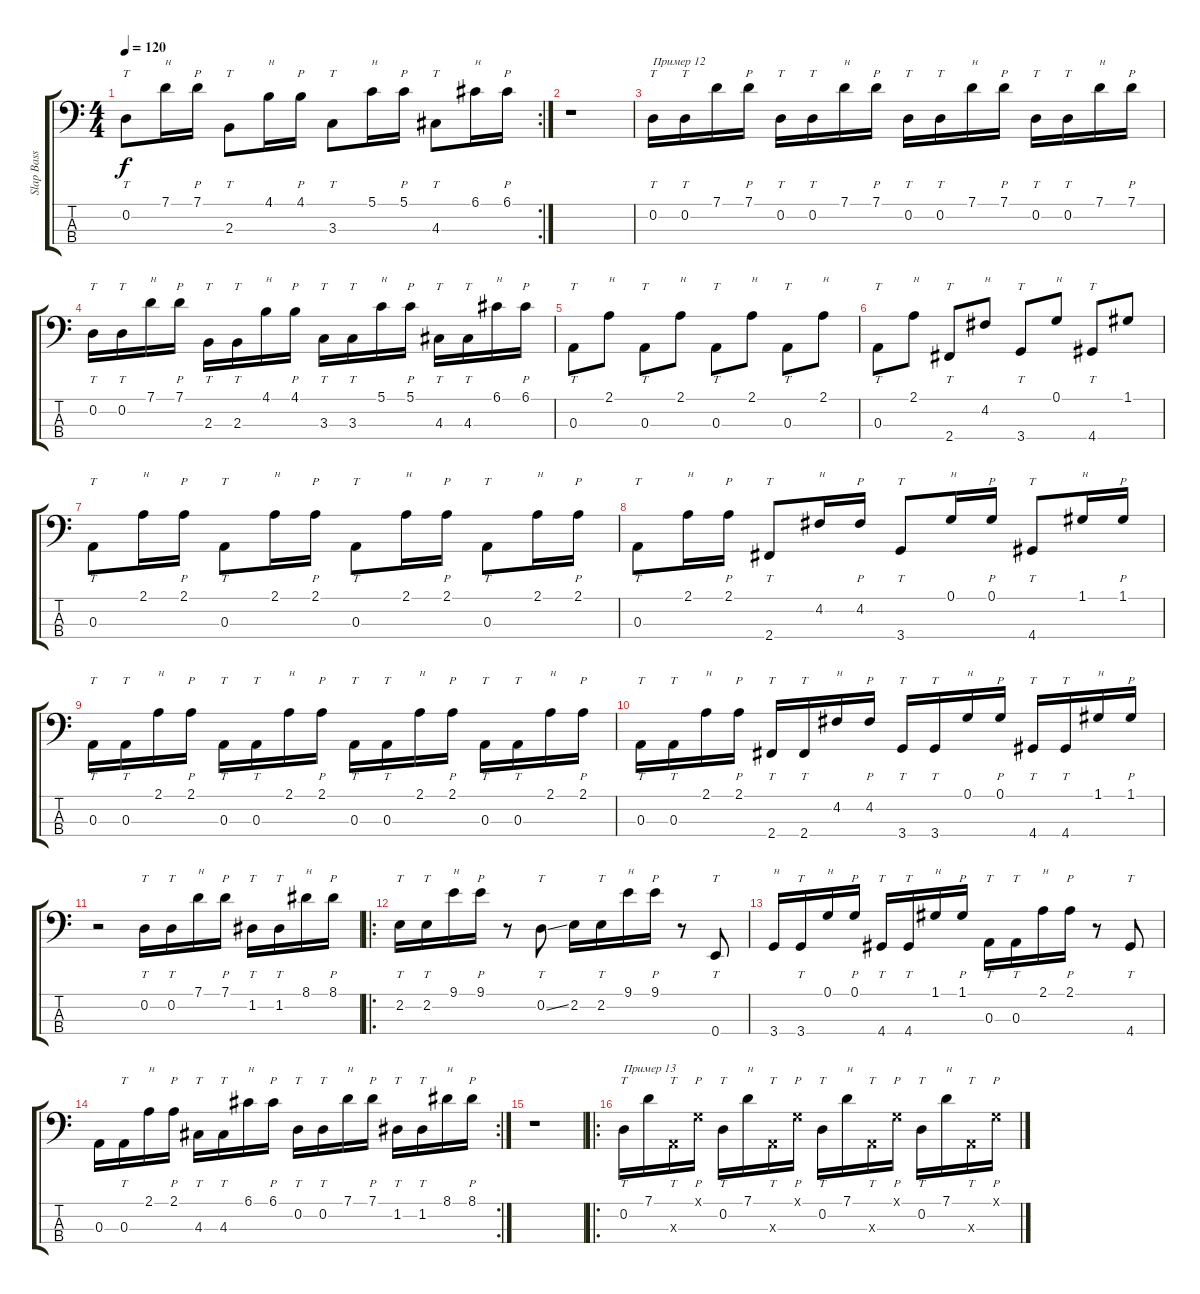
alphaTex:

\track ("Slap Bass" "Slap Bass") {instrument slapbass1}
\staff {score tabs}
\tuning (G2 D2 A1 E1) {hide}
\rc 2
\ts (4 4)
\tempo 120
\clef f4
\ks c
0.2.8{tt dy f} 7.1.16{txt "н"} 7.1.16{p} 2.3.8{tt} 4.1.16{txt "н"} 4.1.16{p} 3.3.8{tt} 5.1.16{txt "н"} 5.1.16{p} 4.3.8{tt} 6.1.16{txt "н"} 6.1.16{p} |
r.1 |
0.2.16{tt txt "Пример 12"} 0.2.16{tt} 7.1.16 7.1.16{p} 0.2.16{tt} 0.2.16{tt} 7.1.16{txt "н"} 7.1.16{p} 0.2.16{tt} 0.2.16{tt} 7.1.16{txt "н"} 7.1.16{p} 0.2.16{tt} 0.2.16{tt} 7.1.16{txt "н"} 7.1.16{p} |
0.2.16{tt} 0.2.16{tt} 7.1.16{txt "н"} 7.1.16{p} 2.3.16{tt} 2.3.16{tt} 4.1.16{txt "н"} 4.1.16{p} 3.3.16{tt} 3.3.16{tt} 5.1.16{txt "н"} 5.1.16{p} 4.3.16{tt} 4.3.16{tt} 6.1.16{txt "н"} 6.1.16{p} |
0.3.8{tt} 2.1.8{txt "н"} 0.3.8{tt} 2.1.8{txt "н"} 0.3.8{tt} 2.1.8{txt "н"} 0.3.8{tt} 2.1.8{txt "н"} |
0.3.8{tt} 2.1.8{txt "н"} 2.4.8{tt} 4.2.8{txt "н"} 3.4.8{tt} 0.1.8{txt "н"} 4.4.8{tt} 1.1.8 |
0.3.8{tt} 2.1.16{txt "н"} 2.1.16{p} 0.3.8{tt} 2.1.16{txt "н"} 2.1.16{p} 0.3.8{tt} 2.1.16{txt "н"} 2.1.16{p} 0.3.8{tt} 2.1.16{txt "н"} 2.1.16{p} |
0.3.8{tt} 2.1.16{txt "н"} 2.1.16{p} 2.4.8{tt} 4.2.16{txt "н"} 4.2.16{p} 3.4.8{tt} 0.1.16{txt "н"} 0.1.16{p} 4.4.8{tt} 1.1.16{txt "н"} 1.1.16{p} |
0.3.16{tt} 0.3.16{tt} 2.1.16{txt "н"} 2.1.16{p} 0.3.16{tt} 0.3.16{tt} 2.1.16{txt "н"} 2.1.16{p} 0.3.16{tt} 0.3.16{tt} 2.1.16{txt "н"} 2.1.16{p} 0.3.16{tt} 0.3.16{tt} 2.1.16{txt "н"} 2.1.16{p} |
0.3.16{tt} 0.3.16{tt} 2.1.16{txt "н"} 2.1.16{p} 2.4.16{tt} 2.4.16{tt} 4.2.16{txt "н"} 4.2.16{p} 3.4.16{tt} 3.4.16{tt} 0.1.16{txt "н"} 0.1.16{p} 4.4.16{tt} 4.4.16{tt} 1.1.16{txt "н"} 1.1.16{p} |
r.2 0.2.16{tt} 0.2.16{tt} 7.1.16{txt "н"} 7.1.16{p} 1.2.16{tt} 1.2.16{tt} 8.1.16{txt "н"} 8.1.16{p} |
\ro
2.2.16{tt} 2.2.16{tt} 9.1.16{txt "н"} 9.1.16{p} r.8 0.2{ss}.8{tt} 2.2.16 2.2.16{tt} 9.1.16{txt "н"} 9.1.16{p} r.8 0.4.8{tt} |
3.4.16{txt "н"} 3.4.16{tt} 0.1.16{txt "н"} 0.1.16{p} 4.4.16{tt} 4.4.16{tt} 1.1.16{txt "н"} 1.1.16{p} 0.3.16{tt} 0.3.16{tt} 2.1.16{txt "н"} 2.1.16{p} r.8 4.4.8{tt} |
\rc 2
0.3.16 0.3.16{tt} 2.1.16{txt "н"} 2.1.16{p} 4.3.16{tt} 4.3.16{tt} 6.1.16{txt "н"} 6.1.16{p} 0.2.16{tt} 0.2.16{tt} 7.1.16{txt "н"} 7.1.16{p} 1.2.16{tt} 1.2.16{tt} 8.1.16{txt "н"} 8.1.16{p} |
r.1 |
\ro
0.2.16{tt txt "Пример 13"} 7.1.16 0.3{x}.16{tt} 0.1{x}.16{p} 0.2.16{tt} 7.1.16{txt "н"} 0.3{x}.16{tt} 0.1{x}.16{p} 0.2.16{tt} 7.1.16{txt "н"} 0.3{x}.16{tt} 0.1{x}.16{p} 0.2.16{tt} 7.1.16{txt "н"} 0.3{x}.16{tt} 0.1{x}.16{p}
